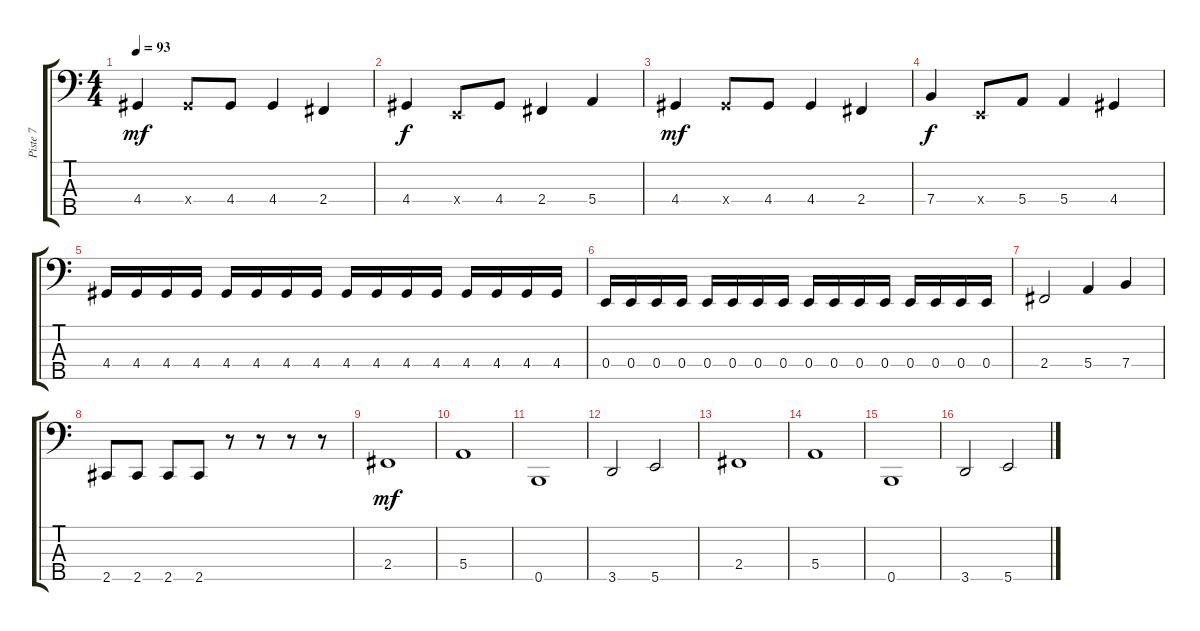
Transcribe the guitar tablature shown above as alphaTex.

\track ("Piste 7" "Piste 7") {instrument electricbassfinger}
\staff {score tabs}
\tuning (G2 D2 A1 E1 B0) {hide}
\ts (4 4)
\tempo 93
\clef f4
\ks c
4.4.4{dy mf instrument electricbassfinger} 4.4{x}.8 4.4.8 4.4.4 2.4.4 |
4.4.4{dy f} 0.4{x}.8 4.4.8 2.4.4 5.4.4 |
4.4.4{dy mf} 4.4{x}.8 4.4.8 4.4.4 2.4.4 |
7.4.4{dy f} 0.4{x}.8 5.4.8 5.4.4 4.4.4 |
4.4.16 4.4.16 4.4.16 4.4.16 4.4.16 4.4.16 4.4.16 4.4.16 4.4.16 4.4.16 4.4.16 4.4.16 4.4.16 4.4.16 4.4.16 4.4.16 |
0.4.16 0.4.16 0.4.16 0.4.16 0.4.16 0.4.16 0.4.16 0.4.16 0.4.16 0.4.16 0.4.16 0.4.16 0.4.16 0.4.16 0.4.16 0.4.16 |
2.4.2 5.4.4 7.4.4 |
2.5.8 2.5.8 2.5.8 2.5.8 r.8 r.8 r.8 r.8 |
2.4.1{dy mf} |
5.4.1 |
0.5.1 |
3.5.2 5.5.2 |
2.4.1 |
5.4.1 |
0.5.1 |
3.5.2 5.5.2
